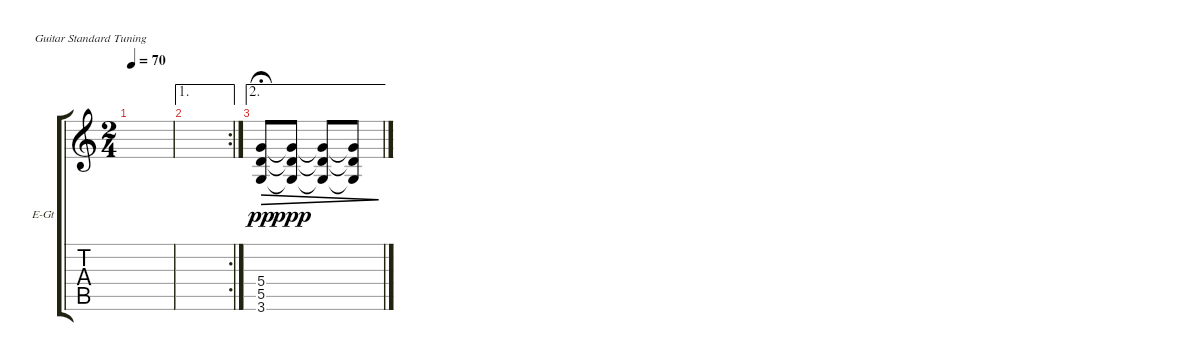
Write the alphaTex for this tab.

\defaultSystemsLayout 4
\bracketExtendMode groupsimilarinstruments
\firstSystemTrackNameOrientation horizontal
\otherSystemsTrackNameOrientation horizontal
\track ("Electric Guitar" "E-Gt") {instrument overdrivenguitar}
\staff {score tabs}
\tuning (E4 B3 G3 D3 A2 E2)
\ts (2 4)
\tempo 70
\clef g2
\ks c
|
\ae 1
\rc 2
|
\ae 2
(3.6 5.5 5.4).8{dec dy pp fermata (medium 0.04)} (3.6{t} 5.5{t} 5.4{t}).8{dec dy ppp} (3.6{t} 5.5{t} 5.4{t}).8{dec} (3.6{t} 5.5{t} 5.4{t}).8{dec}
